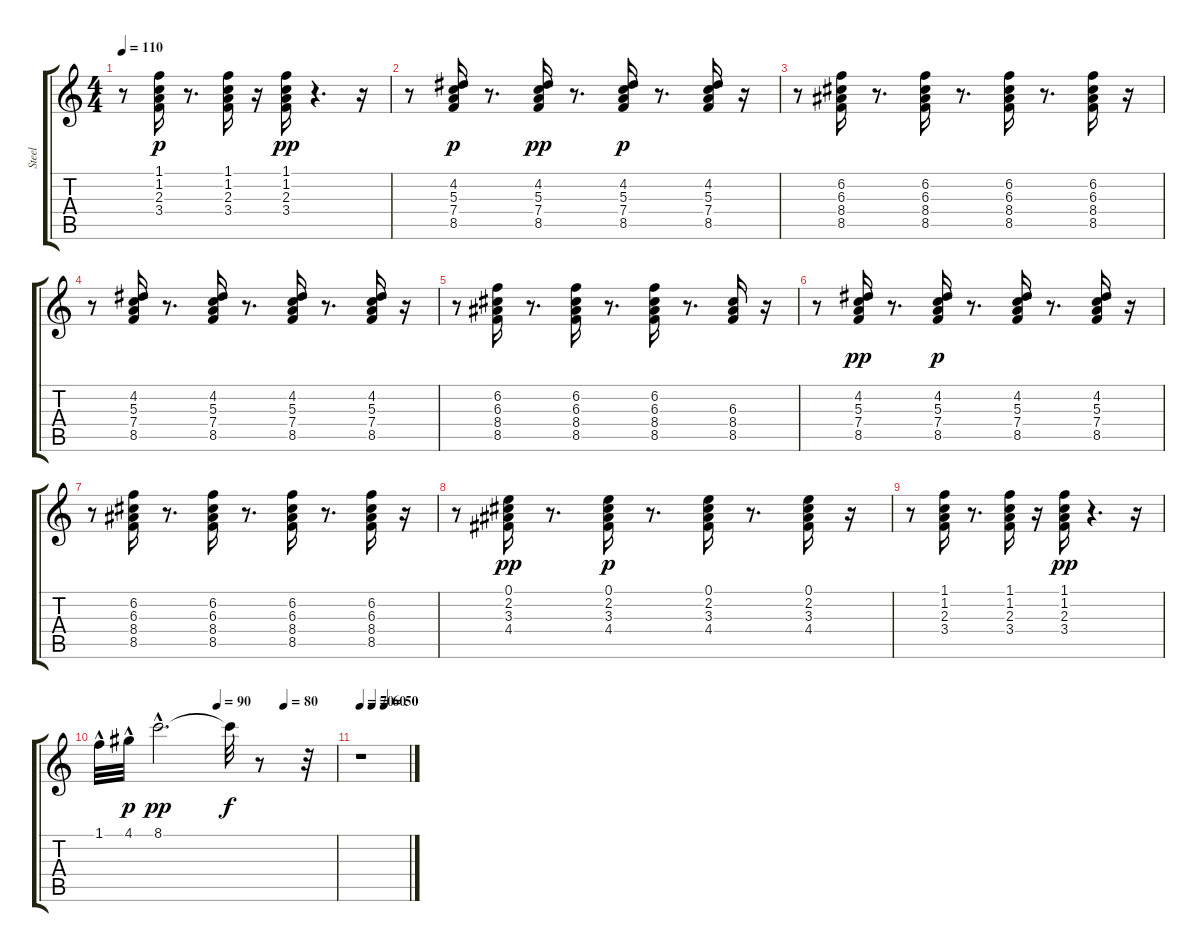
\track ("Steel" "Steel") {instrument acousticguitarsteel}
\staff {score tabs}
\tuning (E4 B3 G3 D3 A2 E2) {hide}
\ts (4 4)
\tempo 110
\clef g2
\ks c
r.8{dy p} (1.1 1.2 2.3 3.4).16 r.8{d} (1.1 1.2 2.3 3.4).16 r.16 (1.1 1.2 2.3 3.4).16{dy pp} r.4{d} r.16 |
r.8 (4.2 5.3 7.4 8.5).16{dy p} r.8{d} (4.2 5.3 7.4 8.5).16{dy pp} r.8{d} (4.2 5.3 7.4 8.5).16{dy p} r.8{d} (4.2 5.3 7.4 8.5).16 r.16 |
r.8 (6.2 6.3 8.4 8.5).16 r.8{d} (6.2 6.3 8.4 8.5).16 r.8{d} (6.2 6.3 8.4 8.5).16 r.8{d} (6.2 6.3 8.4 8.5).16 r.16 |
r.8 (4.2 5.3 7.4 8.5).16 r.8{d} (4.2 5.3 7.4 8.5).16 r.8{d} (4.2 5.3 7.4 8.5).16 r.8{d} (4.2 5.3 7.4 8.5).16 r.16 |
r.8 (6.2 6.3 8.4 8.5).16 r.8{d} (6.2 6.3 8.4 8.5).16 r.8{d} (6.2 6.3 8.4 8.5).16 r.8{d} (6.3 8.4 8.5).16 r.16 |
r.8 (4.2 5.3 7.4 8.5).16{dy pp} r.8{d} (4.2 5.3 7.4 8.5).16{dy p} r.8{d} (4.2 5.3 7.4 8.5).16 r.8{d} (4.2 5.3 7.4 8.5).16 r.16 |
r.8 (6.2 6.3 8.4 8.5).16 r.8{d} (6.2 6.3 8.4 8.5).16 r.8{d} (6.2 6.3 8.4 8.5).16 r.8{d} (6.2 6.3 8.4 8.5).16 r.16 |
r.8 (0.1 2.2 3.3 4.4).16{dy pp} r.8{d} (0.1 2.2 3.3 4.4).16{dy p} r.8{d} (0.1 2.2 3.3 4.4).16 r.8{d} (0.1 2.2 3.3 4.4).16 r.16 |
r.8 (1.1 1.2 2.3 3.4).16 r.8{d} (1.1 1.2 2.3 3.4).16 r.16 (1.1 1.2 2.3 3.4).16{dy pp} r.4{d} r.16 |
\tempo (90 0.5)
\tempo (80 0.78125)
1.1{hac}.32 4.1{hac}.32{dy p} 8.1{hac}.2{d dy pp} 8.1{t}.32{dy f} r.8 r.32 |
\tempo 70
\tempo (60 0.25)
\tempo (50 0.5)
r.1
